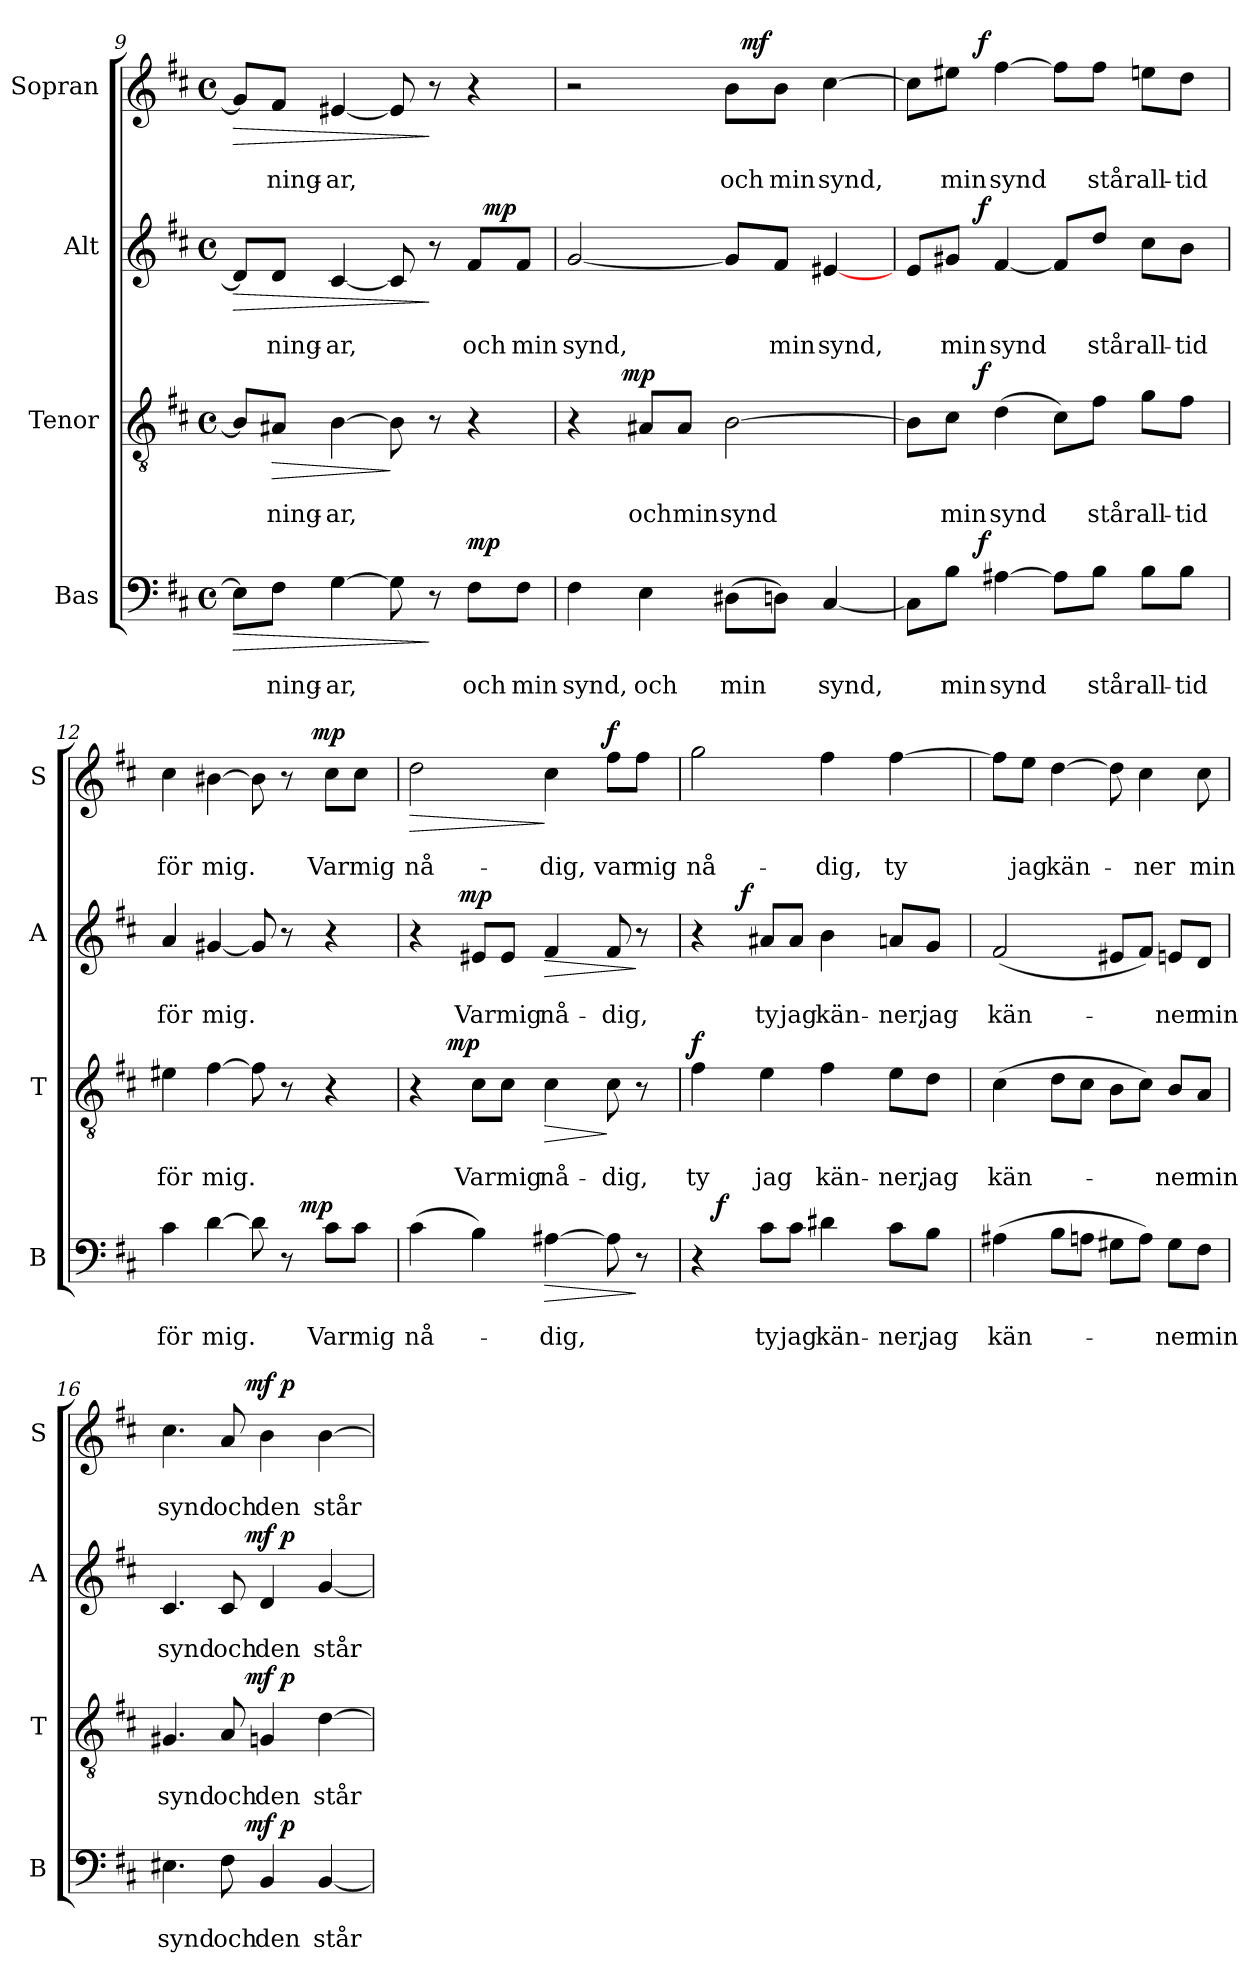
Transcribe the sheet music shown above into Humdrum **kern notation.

**kern	**text	**text	**dynam	**kern	**text	**text	**dynam	**kern	**text	**text	**dynam	**kern	**text	**text	**dynam
*part4	*part4	*part4	*part4	*part3	*part3	*part3	*part3	*part2	*part2	*part2	*part2	*part1	*part1	*part1	*part1
*staff4	*staff4	*staff4	*staff4	*staff3	*staff3	*staff3	*staff3	*staff2	*staff2	*staff2	*staff2	*staff1	*staff1	*staff1	*staff1
*I"Bas	*	*	*	*I"Tenor	*	*	*	*I"Alt	*	*	*	*I"Sopran	*	*	*
*I'B	*	*	*	*I'T	*	*	*	*I'A	*	*	*	*I'S	*	*	*
!!LO:LB:g=z
*clefF4	*	*	*	*clefGv2	*	*	*	*clefG2	*	*	*	*clefG2	*	*	*
*k[f#c#]	*	*	*	*k[f#c#]	*	*	*	*k[f#c#]	*	*	*	*k[f#c#]	*	*	*
*b:	*	*	*	*b:	*	*	*	*b:	*	*	*	*b:	*	*	*
*M4/4	*	*	*	*M4/4	*	*	*	*M4/4	*	*	*	*M4/4	*	*	*
*met(c)	*	*	*	*met(c)	*	*	*	*met(c)	*	*	*	*met(c)	*	*	*
=9	=9	=9	=9	=9	=9	=9	=9	=9	=9	=9	=9	=9	=9	=9	=9
!	!	!	!LO:HP:b	!	!	!	!	!	!	!	!LO:HP:b	!	!	!	!LO:HP:b
*	*	*	*	*	*	*	*	*^	*	*	*	*	*	*	*
8E#\L]	.	.	>	8B/L]	.	.	.	8d/L]	2ryy	.	.	>	8g/L]	.	.	>
!	!	!	!	!	!	!	!LO:HP:b	!	!	!	!	!	!	!	!	!
8F#\J	.	-ning-	.	8A#X/J	.	-ning-	>	8d/J	.	.	-ning-	.	8f#/J	.	-ning-	.
[4G\	.	-ar,	.	[4B\	.	-ar,	.	[4c#/	.	.	-ar,	.	[4e#X/	.	-ar,	.
8G\]	.	.	.	8B\]	.	.	]	8c#/]	4ryy	.	.	.	8e#/]	.	.	.
8r	.	.	]	8r	.	.	.	8r	.	.	.	]	8r	.	.	]
!	!	!	!LO:DY:a	!	!	!	!	!	!	!	!	!	!	!	!	!
8F#\L	.	och	mp	4r	.	.	.	8f#/L	32ryy	.	och	.	4r	.	.	.
!	!	!	!	!	!	!	!	!	!	!	!	!LO:DY:a	!	!	!	!
.	.	.	.	.	.	.	.	.	8..ryy	.	.	mp	.	.	.	.
8F#\J	.	min	.	.	.	.	.	8f#/J	.	.	min	.	.	.	.	.
*	*	*	*	*	*	*	*	*v	*v	*	*	*	*	*	*	*
=10	=10	=10	=10	=10	=10	=10	=10	=10	=10	=10	=10	=10	=10	=10	=10
*	*	*	*	*^	*	*	*	*	*	*	*	*^	*	*	*
4F#\	.	synd,	.	4r	8..ryy	.	.	.	[2g/	.	synd,	.	2r	2ryy	.	.	.
!	!	!	!	!	!	!	!	!LO:DY:a	!	!	!	!	!	!	!	!	!
.	.	.	.	.	2ryy	.	.	mp	.	.	.	.	.	.	.	.	.
4E\	.	och	.	8A#X/L	.	.	och	.	.	.	.	.	.	.	.	.	.
.	.	.	.	8A#/J	.	.	min	.	.	.	.	.	.	.	.	.	.
(8D#X\L	.	min	.	[2B\	.	.	synd	.	8g/L]	.	.	.	8b\L	32ryy	.	och	.
!	!	!	!	!	!	!	!	!	!	!	!	!	!	!	!	!	!LO:DY:a
.	.	.	.	.	.	.	.	.	.	.	.	.	.	4...ryy	.	.	mf
8Dn\J)	.	.	.	.	.	.	.	.	8f#/J	.	min	.	8b\J	.	.	min	.
.	.	.	.	.	4ryy	.	.	.	.	.	.	.	.	.	.	.	.
[4C#/	.	synd,	.	.	.	.	.	.	[4e#X/	.	synd,	.	[4cc#\	.	.	synd,	.
.	.	.	.	.	32ryy	.	.	.	.	.	.	.	.	.	.	.	.
=11	=11	=11	=11	=11	=11	=11	=11	=11	=11	=11	=11	=11	=11	=11	=11	=11	=11
*^	*	*	*	*	*	*	*	*	*^	*	*	*	*	*	*	*	*
8C#\L]	8..ryy	.	.	.	8B\L]	8..ryy	.	.	.	8e/L	8..ryy	.	.	.	8cc#\L]	8..ryy	.	.	.
8B\J	.	.	min	.	8c#\J	.	.	min	.	8g#X/J	.	.	min	.	8ee#X\J	.	.	min	.
!	!	!	!	!LO:DY:a	!	!	!	!	!LO:DY:a	!	!	!	!	!LO:DY:a	!	!	!	!	!LO:DY:a
.	2ryy	.	.	f	.	2ryy	.	.	f	.	2ryy	.	.	f	.	2ryy	.	.	f
[4A#X\	.	.	synd	.	(4d\	.	.	synd	.	[4f#/	.	.	synd	.	[4ff#\	.	.	synd	.
8A#\L]	.	.	.	.	8c#\L)	.	.	.	.	8f#/L]	.	.	.	.	8ff#\L]	.	.	.	.
8B\J	.	.	står	.	8f#\J	.	.	står	.	8dd/J	.	.	står	.	8ff#\J	.	.	står	.
.	4ryy	.	.	.	.	4ryy	.	.	.	.	4ryy	.	.	.	.	4ryy	.	.	.
8B\L	.	.	all-	.	8g\L	.	.	all-	.	8cc#\L	.	.	all-	.	8een\L	.	.	all-	.
8B\J	.	.	-tid	.	8f#\J	.	.	-tid	.	8b\J	.	.	-tid	.	8dd\J	.	.	-tid	.
.	32ryy	.	.	.	.	32ryy	.	.	.	.	32ryy	.	.	.	.	32ryy	.	.	.
*	*	*	*	*	*v	*v	*	*	*	*	*	*	*	*	*	*	*	*	*
*	*	*	*	*	*	*	*	*	*v	*v	*	*	*	*	*	*	*	*
=12	=12	=12	=12	=12	=12	=12	=12	=12	=12	=12	=12	=12	=12	=12	=12	=12	=12
4c#\	2ryy	.	för	.	4e#X\	.	för	.	4a/	.	för	.	4cc#\	2ryy	.	för	.
[4d\	.	.	mig.	.	[4f#\	.	mig.	.	[4g#X/	.	mig.	.	[4b#X\	.	.	mig.	.
8d\]	8.ryy	.	.	.	8f#\]	.	.	.	8g#/]	.	.	.	8b#\]	8..ryy	.	.	.
8r	.	.	.	.	8r	.	.	.	8r	.	.	.	8r	.	.	.	.
!	!	!	!	!LO:DY:a	!	!	!	!	!	!	!	!	!	!	!	!	!
.	4ryy	.	.	mp	.	.	.	.	.	.	.	.	.	.	.	.	.
!	!	!	!	!	!	!	!	!	!	!	!	!	!	!	!	!	!LO:DY:a
.	.	.	.	.	.	.	.	.	.	.	.	.	.	4ryy	.	.	mp
8c#\L	.	.	Var	.	4r	.	.	.	4r	.	.	.	8cc#\L	.	.	Var	.
8c#\J	.	.	mig	.	.	.	.	.	.	.	.	.	8cc#\J	.	.	mig	.
.	16ryy	.	.	.	.	.	.	.	.	.	.	.	.	.	.	.	.
.	.	.	.	.	.	.	.	.	.	.	.	.	.	32ryy	.	.	.
!!LO:PB:g=z
=13	=13	=13	=13	=13	=13	=13	=13	=13	=13	=13	=13	=13	=13	=13	=13	=13	=13
!	!	!	!	!	!	!	!	!	!	!	!	!	!	!	!	!	!LO:HP:b
*v	*v	*	*	*	*^	*	*	*	*^	*	*	*	*v	*v	*	*	*
(4c#\	.	nå-	.	4r	8.ryy	.	.	.	4r	8..ryy	.	.	.	2dd\	.	nå-	>
!	!	!	!	!	!	!	!	!LO:DY:a	!	!	!	!	!	!	!	!	!
.	.	.	.	.	2ryy	.	.	mp	.	.	.	.	.	.	.	.	.
!	!	!	!	!	!	!	!	!	!	!	!	!	!LO:DY:a	!	!	!	!
.	.	.	.	.	.	.	.	.	.	2ryy	.	.	mp	.	.	.	.
4B\)	.	.	.	8c#\L	.	.	Var	.	8e#X/L	.	.	Var	.	.	.	.	.
.	.	.	.	8c#\J	.	.	mig	.	8e#/J	.	.	mig	.	.	.	.	.
!	!	!	!LO:HP:b	!	!	!	!	!LO:HP:b	!	!	!	!	!LO:HP:b	!	!	!	!
[4A#X\	.	-dig,	>	4c#\	.	.	nå-	>	4f#/	.	.	nå-	>	4cc#\	.	-dig,	]
.	.	.	.	.	4ryy	.	.	.	.	.	.	.	.	.	.	.	.
.	.	.	.	.	.	.	.	.	.	4ryy	.	.	.	.	.	.	.
!	!	!	!	!	!	!	!	!	!	!	!	!	!	!	!	!	!LO:DY:a
8A#\]	.	.	.	8c#\	.	.	-dig,	]	8f#/	.	.	-dig,	.	8ff#\L	.	var	f
8r	.	.	]	8r	.	.	.	.	8r	.	.	.	]	8ff#\J	.	mig	.
.	.	.	.	.	16ryy	.	.	.	.	.	.	.	.	.	.	.	.
.	.	.	.	.	.	.	.	.	.	32ryy	.	.	.	.	.	.	.
=14	=14	=14	=14	=14	=14	=14	=14	=14	=14	=14	=14	=14	=14	=14	=14	=14	=14
!	!	!	!	!	!	!	!	!LO:DY:a	!	!	!	!	!	!	!	!	!
*^	*	*	*	*v	*v	*	*	*	*	*	*	*	*	*	*	*	*
4r	16.ryy	.	.	.	4f#\	.	ty	f	4r	8.ryy	.	.	.	2gg\	.	nå-	.
!	!	!	!	!LO:DY:a	!	!	!	!	!	!	!	!	!	!	!	!	!
.	2ryy	.	.	f	.	.	.	.	.	.	.	.	.	.	.	.	.
!	!	!	!	!	!	!	!	!	!	!	!	!	!LO:DY:a	!	!	!	!
.	.	.	.	.	.	.	.	.	.	2ryy	.	.	f	.	.	.	.
8c#\L	.	.	ty	.	4e\	.	jag	.	8a#X/L	.	.	ty	.	.	.	.	.
8c#\J	.	.	jag	.	.	.	.	.	8a#/J	.	.	jag	.	.	.	.	.
4d#X\	.	.	kän-	.	4f#\	.	kän-	.	4b\	.	.	kän-	.	4ff#\	.	-dig,	.
.	4ryy	.	.	.	.	.	.	.	.	.	.	.	.	.	.	.	.
.	.	.	.	.	.	.	.	.	.	4ryy	.	.	.	.	.	.	.
8c#\L	.	.	-ner,	.	8e\L	.	-ner,	.	8an/L	.	.	-ner,	.	[4ff#\	.	ty	.
.	8ryy	.	.	.	.	.	.	.	.	.	.	.	.	.	.	.	.
8B\J	.	.	jag	.	8d\J	.	jag	.	8g/J	.	.	jag	.	.	.	.	.
.	.	.	.	.	.	.	.	.	.	16ryy	.	.	.	.	.	.	.
.	32ryy	.	.	.	.	.	.	.	.	.	.	.	.	.	.	.	.
*v	*v	*	*	*	*	*	*	*	*v	*v	*	*	*	*	*	*	*
=15	=15	=15	=15	=15	=15	=15	=15	=15	=15	=15	=15	=15	=15	=15	=15
(4A#X\	.	kän-	.	(4c#\	.	kän-	.	(2f#/	.	kän-	.	8ff#\L]	.	.	.
.	.	.	.	.	.	.	.	.	.	.	.	8ee\J	.	jag	.
8B\L	.	.	.	8d\L	.	.	.	.	.	.	.	[4dd\	.	kän-	.
8An\J	.	.	.	8c#\J	.	.	.	.	.	.	.	.	.	.	.
8G#X\L	.	.	.	8B\L	.	.	.	8e#X/L	.	.	.	8dd\]	.	.	.
8A\J)	.	.	.	8c#\J)	.	.	.	8f#/J)	.	.	.	4cc#\	.	-ner	.
8G#\L	.	-ner	.	8B/L	.	-ner	.	8en/L	.	-ner	.	.	.	.	.
8F#\J	.	min	.	8A/J	.	min	.	8d/J	.	min	.	8cc#\	.	min	.
=16	=16	=16	=16	=16	=16	=16	=16	=16	=16	=16	=16	=16	=16	=16	=16
*^	*	*	*	*^	*	*	*	*^	*	*	*	*^	*	*	*
*	*^	*	*	*	*	*^	*	*	*	*	*^	*	*	*	*	*^	*	*	*
4.E#X\	4...ryy	2ryy	.	synd	.	4.G#X/	4...ryy	2ryy	.	synd	.	4.c#/	4...ryy	2ryy	.	synd	.	4.cc#\	4...ryy	2ryy	.	synd	.
8F#\	.	.	.	och	.	8A/	.	.	.	och	.	8c#/	.	.	.	och	.	8a/	.	.	.	och	.
!	!	!	!	!	!LO:DY:a	!	!	!	!	!	!LO:DY:a	!	!	!	!	!	!LO:DY:a	!	!	!	!	!	!LO:DY:a
.	2ryy	.	.	.	mf	.	2ryy	.	.	.	mf	.	2ryy	.	.	.	mf	.	2ryy	.	.	.	mf
4BB/	.	16ryy	.	den	.	4Gn/	.	16ryy	.	den	.	4d/	.	16ryy	.	den	.	4b\	.	16ryy	.	den	.
!	!	!	!	!	!LO:DY:a	!	!	!	!	!	!LO:DY:a	!	!	!	!	!	!LO:DY:a	!	!	!	!	!	!LO:DY:a
.	.	4..ryy	.	.	p	.	.	4..ryy	.	.	p	.	.	4..ryy	.	.	p	.	.	4..ryy	.	.	p
[4BB/	.	.	.	står	.	[4d\	.	.	.	står	.	[4g/	.	.	.	står	.	[4b\	.	.	.	står	.
.	32ryy	.	.	.	.	.	32ryy	.	.	.	.	.	32ryy	.	.	.	.	.	32ryy	.	.	.	.
*v	*v	*v	*	*	*	*	*	*	*	*	*	*v	*v	*v	*	*	*	*v	*v	*v	*	*	*
*	*	*	*	*v	*v	*v	*	*	*	*	*	*	*	*	*	*	*
=	=	=	=	=	=	=	=	=	=	=	=	=	=	=	=
*-	*-	*-	*-	*-	*-	*-	*-	*-	*-	*-	*-	*-	*-	*-	*-
